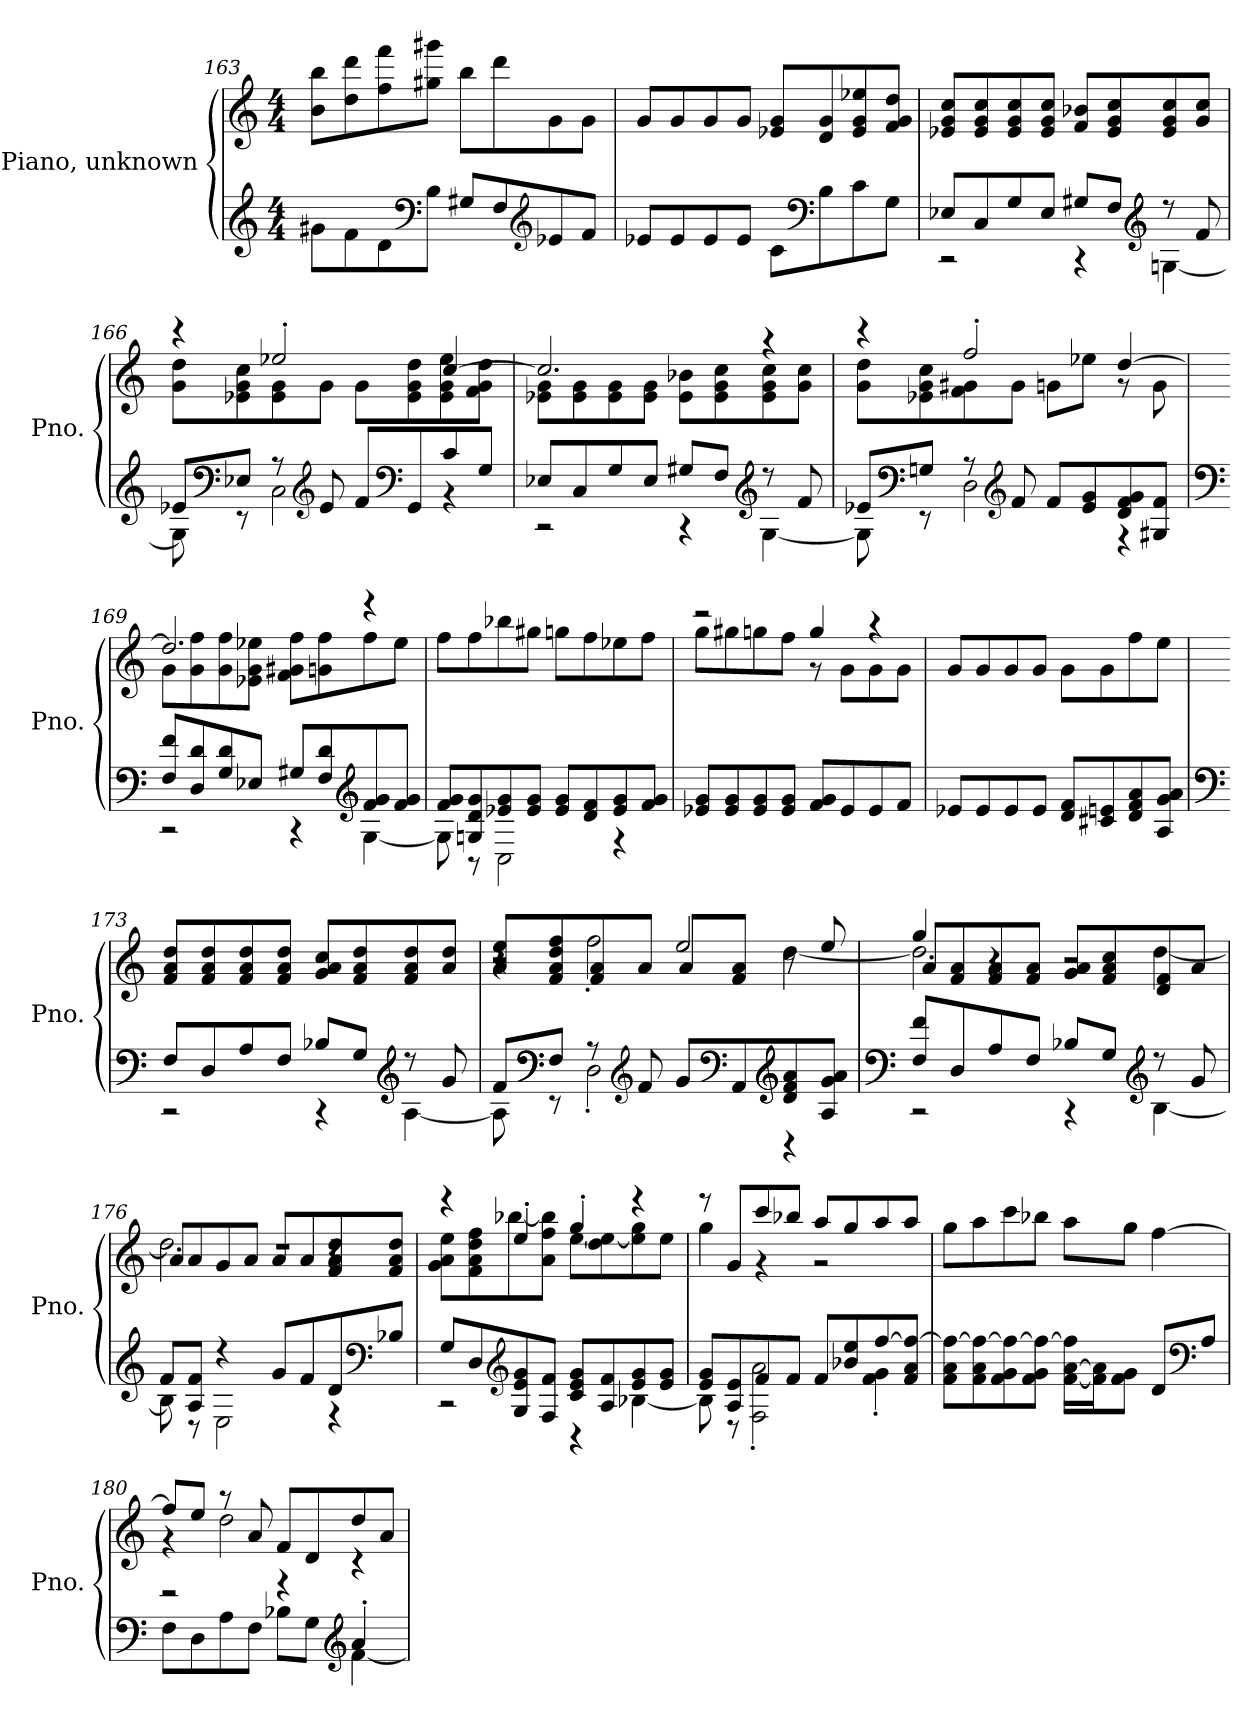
**kern	**kern
*part1	*part1
*staff2	*staff1
*I"Piano, unknown	*
*I'Pno.	*
!!LO:PB:g=z
*clefG2	*clefG2
*k[]	*k[]
*M4/4	*M4/4
=163	=163
8g#X\L	8b\ 8bb\L
8f\	8dd\ 8ddd\
8d\	8ff\ 8fff\
*clefF4	*
8B\J	8gg#X\ 8ggg#X\J
8G#X/L	8bb\L
8F/	8ddd\
*clefG2	*
8e-X/	8g\
8f/J	8g\J
=164	=164
8e-X/L	8g/L
8e-/	8g/
8e-/	8g/
8e-/J	8g/J
8c\L	8e-X/ 8g/L
*clefF4	*
8B\	8d/ 8g/
8c\	8e-/ 8g/ 8ee-X/
8G\J	8f/ 8g/ 8dd/J
=165	=165
*^	*
8E-X/L	2r	8e-X/ 8g/ 8cc/L
8C/	.	8e-/ 8g/ 8cc/
8G/	.	8e-/ 8g/ 8cc/
8E-/J	.	8e-/ 8g/ 8cc/J
8G#X/L	4r	8f/ 8b-X/L
8F/J	.	8e-/ 8g/ 8cc/
*clefG2	*	*
8r	[4Gn\	8e-/ 8g/ 8cc/
8f/	.	8g/ 8cc/J
!!LO:LB:g=z
=166	=166	=166
*	*	*^
8e-X/L	8G\]	4r	8g\ 8dd\L
*clefF4	*	*	*
8E-X/J	8r	.	8e-X\ 8g\ 8cc\
8r	2C\	2ee-X'/	8e-\ 8g\
*clefG2	*	*	*
8e-/	.	.	8g\J
8f/L	.	.	8g\L
*clefF4	*	*	*
8GG/	.	.	8e-\ 8g\ 8dd\
8c/	4r	[4cc/	8e-\ 8g\ 8ee-\
8G/J	.	.	8f\ 8g\ 8dd\J
=167	=167	=167	=167
8E-X/L	2r	2.cc/]	8e-X\ 8g\L
8C/	.	.	8e-\ 8g\
8G/	.	.	8e-\ 8g\
8E-/J	.	.	8e-\ 8g\J
8G#X/L	4r	.	8e-\ 8b-X\L
8F/J	.	.	8e-\ 8g\ 8cc\
*clefG2	*	*	*
8r	[4G#\	4r	8e-\ 8g\ 8cc\
8f/	.	.	8g\ 8cc\J
!!LO:LB:g=z	!!
=168	=168	=168	=168
8e-X/L	8G#\]	4r	8g\ 8dd\L
*clefF4	*	*	*
8Gn/J	8r	.	8e-X\ 8g\ 8cc\
8r	2D\	2ff'/	8f\ 8g#X\
*clefG2	*	*	*
8f/	.	.	8g#\J
8f/L	.	.	8gn\L
8e-/ 8g/	.	.	8ee-X\J
8d/ 8f/ 8g/	4r	[4dd/	8r
8G#X/ 8f/J	.	.	8g\
=169	=169	=169	=169
*clefF4	*	*	*
8F/ 8f/L	2r	2.dd/]	8g\L
8D/ 8d/	.	.	8g\ 8ff\
8G/ 8d/	.	.	8g\ 8ff\
8E-X/J	.	.	8e-X\ 8g\ 8ee-X\J
8G#X/L	4r	.	8f\ 8g#X\ 8ff\L
8F/ 8d/	.	.	8gn\ 8ff\
*clefG2	*	*	*
8f/ 8g/	[4G#\	4r	8ff\
8f/ 8g/J	.	.	8ee-\J
*	*	*v	*v
!!LO:LB:g=z
=170	=170	=170
8f/ 8g/L	8G#\]	8ff\L
8Gn/ 8d/ 8g/	8r	8ff\
8e-X/ 8g/	2C\	8bb-X\
8e-/ 8g/J	.	8gg#X\J
8e-/ 8g/L	.	8ggn\L
8d/ 8f/	.	8ff\
8e-/ 8g/	4r	8ee-X\
8f/ 8g/J	.	8ff\J
*v	*v	*
=171	=171
*	*^
8e-X/ 8g/L	2r	8gg\L
8e-/ 8g/	.	8gg#X\
8e-/ 8g/	.	8ggn\
8e-/ 8g/J	.	8ff\J
8f/ 8g/L	4gg/	8r
8e-/	.	8g\L
8e-/	4r	8g\
8f/J	.	8g\J
*	*v	*v
=172	=172
8e-X/L	8g/L
8e-/	8g/
8e-/	8g/
8e-/J	8g/J
8d/ 8f/L	8g\L
8c#X/ 8en/	8g\
8d/ 8f/ 8a/	8ff\
8A/ 8g/ 8a/J	8ee\J
!!LO:LB:g=z
=173	=173
*clefF4	*
*^	*
8F/L	2r	8f/ 8a/ 8dd/L
8D/	.	8f/ 8a/ 8dd/
8A/	.	8f/ 8a/ 8dd/
8F/J	.	8f/ 8a/ 8dd/J
8B-X/L	4r	8g/ 8a/ 8cc/L
8G/J	.	8f/ 8a/ 8dd/
*clefG2	*	*
8r	[4A\	8f/ 8a/ 8dd/
8g/	.	8a/ 8dd/J
=174	=174	=174
*	*	*^
*	*	*	*^
8f/L	8A\]	2r	4r	8a/ 8ee/L
*clefF4	*	*	*	*
8F/J	8r	.	.	8f/ 8a/ 8dd/ 8ff/
8r	2D'\	.	2ff'\	8f/ 8a/
*clefG2	*	*	*	*
8f/	.	.	.	8a/J
8g/L	.	2ee/	.	8a/L
*clefF4	*	*	*	*
8AA/	.	.	.	8f/ 8a/J
*clefG2	*	*	*	*
8d/ 8f/ 8a/	4r	.	[4dd\	8r
8A/ 8g/ 8a/J	.	.	.	8ee/
=175	=175	=175	=175	=175
*clefF4	*	*	*	*
8F/ 8f/L	2r	4gg/	2.dd\]	8a/L
8D/	.	.	.	8f/ 8a/
8A/	.	4r	.	8f/ 8a/
8F/J	.	.	.	8f/ 8a/J
8B-X/L	4r	2r	.	8g/ 8a/L
8G/J	.	.	.	8f/ 8a/ 8cc/
*clefG2	*	*	*	*
8r	[4B-\	.	[4dd\	8d/ 8f/
8g/	.	.	.	8a/J
!!LO:LB:g=z	!!	!!
=176	=176	=176	=176	=176
8f/L	8B-\]	1r	2.dd\]	8a/L
8A/ 8f/J	8r	.	.	8a/
4r	2E\	.	.	8g/
.	.	.	.	8a/J
8g/L	.	.	.	8a/L
8f/	.	.	.	8a/
8d/	4r	.	4r	8f/ 8a/ 8dd/
*clefF4	*	*	*	*
8B-X/J	.	.	.	8f/ 8a/ 8dd/J
*	*	*	*v	*v
=177	=177	=177	=177
8G/L	2r	4r	8g\ 8a\ 8ee\L
8D/	.	.	8f\ 8a\ 8dd\ 8ff\
*clefG2	*	*	*
8G/ 8e/ 8g/	.	4ee'/	[8bb-X\
8F/ 8f/J	.	.	8a\ 8ff\ 8bb-\]J
8c/ 8e/ 8g/L	4r	4gg'/	[8ee\L
8A/ 8f/	.	.	8dd\ 8ee\_
8e/ 8g/	[4B-X\	4r	8ee\] 8gg\
8e/ 8g/J	.	.	8ee\J
=178	=178	=178	=178
8e/ 8g/L	8B-\]	8r	4gg\
8A/ 8e/	8r	8g/L	.
8f/	2F\' 2a\'	8ccc/	4r
8f/J	.	8bb-X/J	.
8f/L	.	8aa/L	2r
8b-X/ 8ee/	.	8gg/	.
[8ff/	4f\' 4g\'	8aa/	.
8f/ 8a/ 8ff/_J	.	8aa/J	.
*v	*v	*	*
*	*v	*v
!!LO:PB:g=z
=179	=179
8f\ 8a\ 8ff\_L	8gg\L
8f\ 8a\ 8ff\_	8aa\
8f\ 8g\ 8ff\_	8ccc\
8f\ 8g\ 8ff\_J	8bb-X\J
[16f\ [16a\ 16ff\]LL	8aa\L
16f\] 16a\]J	.
8f\ 8g\J	8gg\J
8d/L	[4ff\
*clefF4	*
8A/J	.
=180	=180
*^	*^
2r	8F\L	8ff/L]	4r
.	8D\	8ee/J	.
.	8A\	8r	2dd\
.	8F\J	8a/	.
4r	8B-X\L	8f/L	.
.	8G\J	8d/	.
*clefG2	*	*	*
4a'/	[4f\	8dd/	4r
.	.	8a/J	.
*v	*v	*	*
*	*v	*v
=	=
*-	*-
